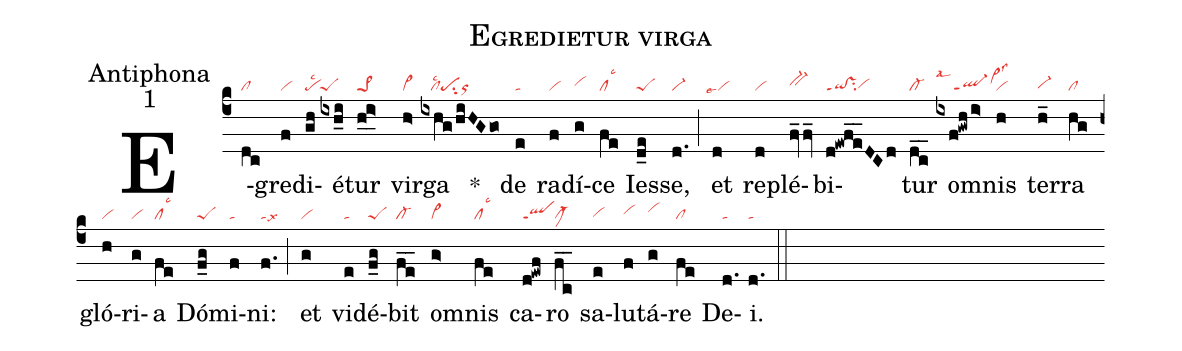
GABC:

name: Egredietur virga;
office-part: Antiphona;
mode: 1;
nabc-lines: 1;
%%
(c4)
E(dc|cl)gre(f|vi)di(gh|pelsc2)é(ixh_i|peS)tur(h_0i>_0|pe>1) vir(h>|vi>)ga(ixhg/hiHGgo|///cllsc2pesu2or) *()
de(e|ta) ra(f|vi)dí(g|vihh)ce(fe|cllsc3) Ies(d_e|peS)se,(d.|vi-) (;)
et(d|``vilse7) re(d|vi)plé(fv_fv_|bv-hh)bi(d!ewf_e_DCd|qi!vsppt1su2vihg)tur(d_c_|cl-) om(ixf!gwh/i>|ql-ppt1lsal1vi>hilss3)nis(h|vi) ter(h_|vi-hg)ra(hg|cl) gló(h|vi)ri(g|vi)a(fe|cllsc3) Dó(f_g|peS)mi(f|ta)ni:(f.|talsx6) (;)
et(g|vi) vi(e|ta)dé(f_g|peS)bit(f_e_|cl-) om(g>|vi>)nis(fe|cllsc3) ca(d!ewf|qlppt1)ro(f_c_|clM-) sa(e|vihg)lu(f|vihh)tá(g|vihi)re(fe|cl) De(d.|ta)i.(d.|ta) (::)
